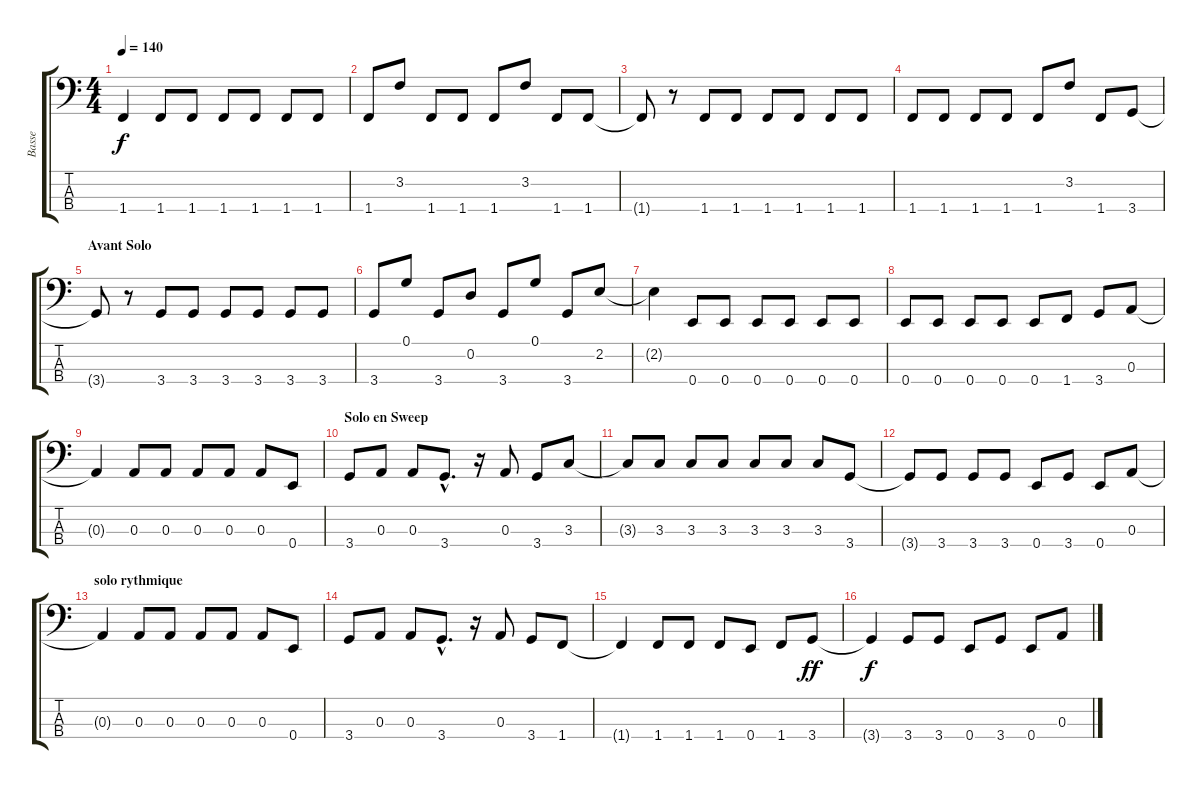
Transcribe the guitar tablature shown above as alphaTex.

\track ("Basse" "Basse") {instrument electricbassfinger}
\staff {score tabs}
\tuning (G2 D2 A1 E1) {hide}
\ts (4 4)
\tempo 140
\clef f4
\ks c
1.4{t}.4{dy f} 1.4.8 1.4.8 1.4.8 1.4.8 1.4.8 1.4.8 |
1.4.8 3.2.8 1.4.8 1.4.8 1.4.8 3.2.8 1.4.8 1.4.8 |
1.4{t}.8 r.8 1.4.8 1.4.8 1.4.8 1.4.8 1.4.8 1.4.8 |
1.4.8 1.4.8 1.4.8 1.4.8 1.4.8 3.2.8 1.4.8 3.4.8 |
\section ("" "Avant Solo")
3.4{t}.8 r.8 3.4.8 3.4.8 3.4.8 3.4.8 3.4.8 3.4.8 |
3.4.8 0.1.8 3.4.8 0.2.8 3.4.8 0.1.8 3.4.8 2.2.8 |
2.2{t}.4 0.4.8 0.4.8 0.4.8 0.4.8 0.4.8 0.4.8 |
0.4.8 0.4.8 0.4.8 0.4.8 0.4.8 1.4.8 3.4.8 0.3.8 |
0.3{t}.4 0.3.8 0.3.8 0.3.8 0.3.8 0.3.8 0.4.8 |
\section ("" "Solo en Sweep")
3.4.8 0.3.8 0.3.8 3.4{hac}.8{d} r.16 0.3.8 3.4.8 3.3.8 |
3.3{t}.8 3.3.8 3.3.8 3.3.8 3.3.8 3.3.8 3.3.8 3.4.8 |
3.4{t}.8 3.4.8 3.4.8 3.4.8 0.4.8 3.4.8 0.4.8 0.3.8 |
\section ("" "solo rythmique")
0.3{t}.4 0.3.8 0.3.8 0.3.8 0.3.8 0.3.8 0.4.8 |
3.4.8 0.3.8 0.3.8 3.4{hac}.8{d} r.16 0.3.8 3.4.8 1.4.8 |
1.4{t}.4 1.4.8 1.4.8 1.4.8 0.4.8 1.4.8 3.4.8{dy ff} |
3.4{t}.4{dy f} 3.4.8 3.4.8 0.4.8 3.4.8 0.4.8 0.3.8
